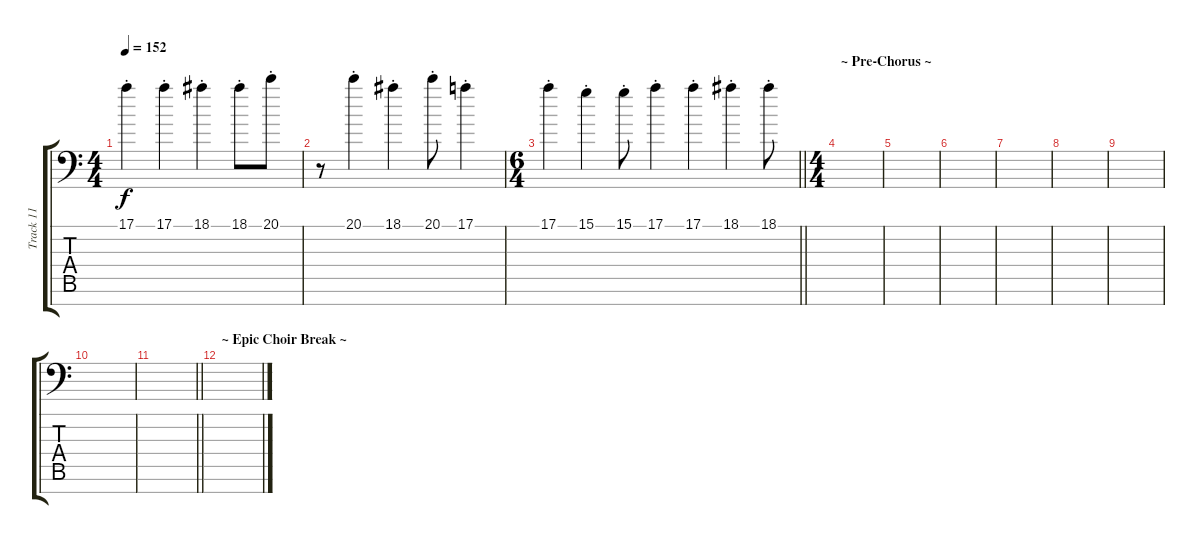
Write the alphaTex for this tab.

\track ("Track 11" "Track 11") {instrument stringensemble1}
\staff {score tabs}
\tuning (E4 B3 G3 D3 A2 E2 A1) {hide}
\ts (4 4)
\tempo 152
\clef f4
\ks c
17.1{st}.4{dy f} 17.1{st}.4 18.1{st}.4 18.1{st}.8 20.1{st}.8 |
r.8 20.1{st}.4 18.1{st}.4 20.1{st}.8 17.1{st}.4 |
\ts (6 4)
\barLineRight lightlight
17.1{st}.4 15.1{st}.4 15.1{st}.8 17.1{st}.4 17.1{st}.4 18.1{st}.4 18.1{st}.8 |
\ts (4 4)
\section ("" "~ Pre-Chorus ~")
|
|
|
|
|
|
|
\barLineRight lightlight
|
\section ("" "~ Epic Choir Break ~")
